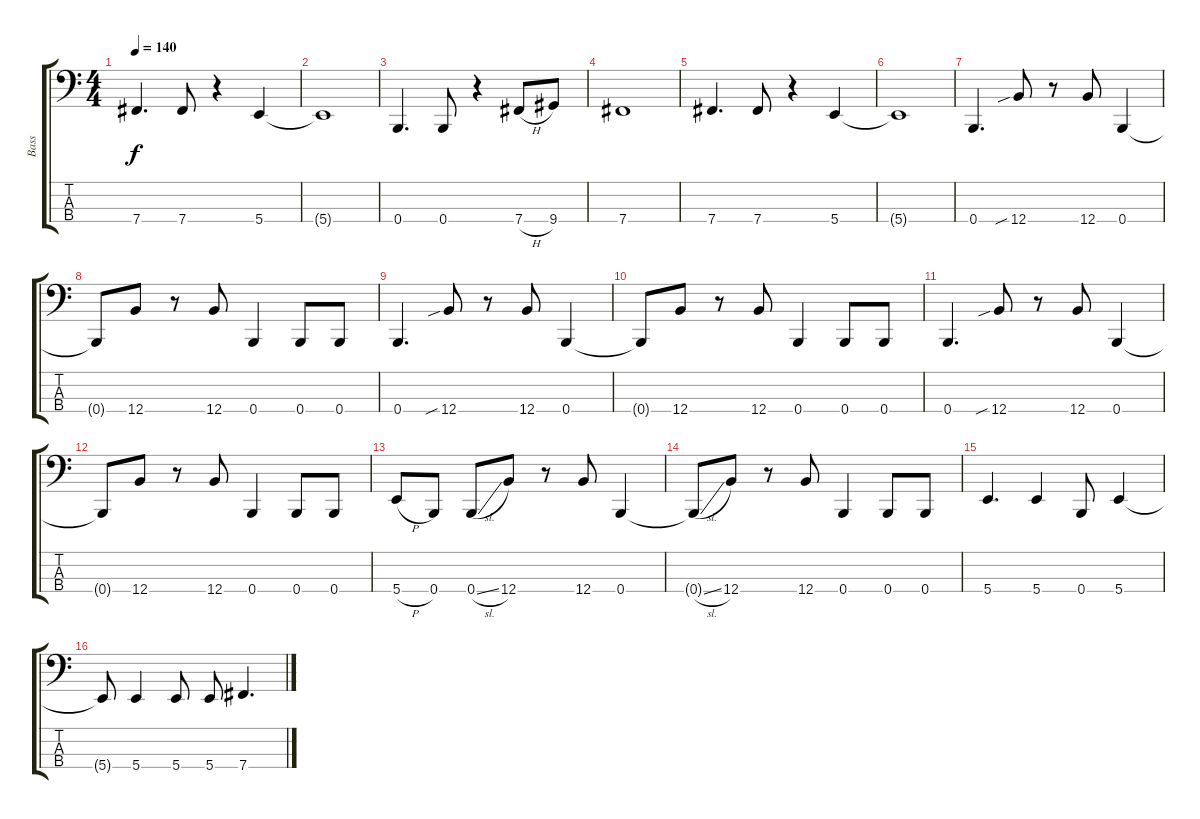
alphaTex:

\track ("Bass" "Bass") {instrument electricbassfinger}
\staff {score tabs}
\tuning (E2 B1 Gb1 B0) {hide}
\ts (4 4)
\tempo 140
\clef f4
\ks c
7.4.4{d dy f} 7.4.8 r.4 5.4.4 |
5.4{t}.1 |
0.4.4{d} 0.4.8 r.4 7.4{h}.8 9.4.8 |
7.4.1 |
7.4.4{d} 7.4.8 r.4 5.4.4 |
5.4{t}.1 |
0.4.4{d} 12.4{sib}.8 r.8 12.4.8 0.4.4 |
0.4{t}.8 12.4.8 r.8 12.4.8 0.4.4 0.4.8 0.4.8 |
0.4.4{d} 12.4{sib}.8 r.8 12.4.8 0.4.4 |
0.4{t}.8 12.4.8 r.8 12.4.8 0.4.4 0.4.8 0.4.8 |
0.4.4{d} 12.4{sib}.8 r.8 12.4.8 0.4.4 |
0.4{t}.8 12.4.8 r.8 12.4.8 0.4.4 0.4.8 0.4.8 |
5.4{h}.8 0.4.8 0.4{sl}.8 12.4.8 r.8 12.4.8 0.4.4 |
0.4{sl t}.8 12.4.8 r.8 12.4.8 0.4.4 0.4.8 0.4.8 |
5.4.4{d} 5.4.4 0.4.8 5.4.4 |
5.4{t}.8 5.4.4 5.4.8 5.4.8 7.4.4{d}
